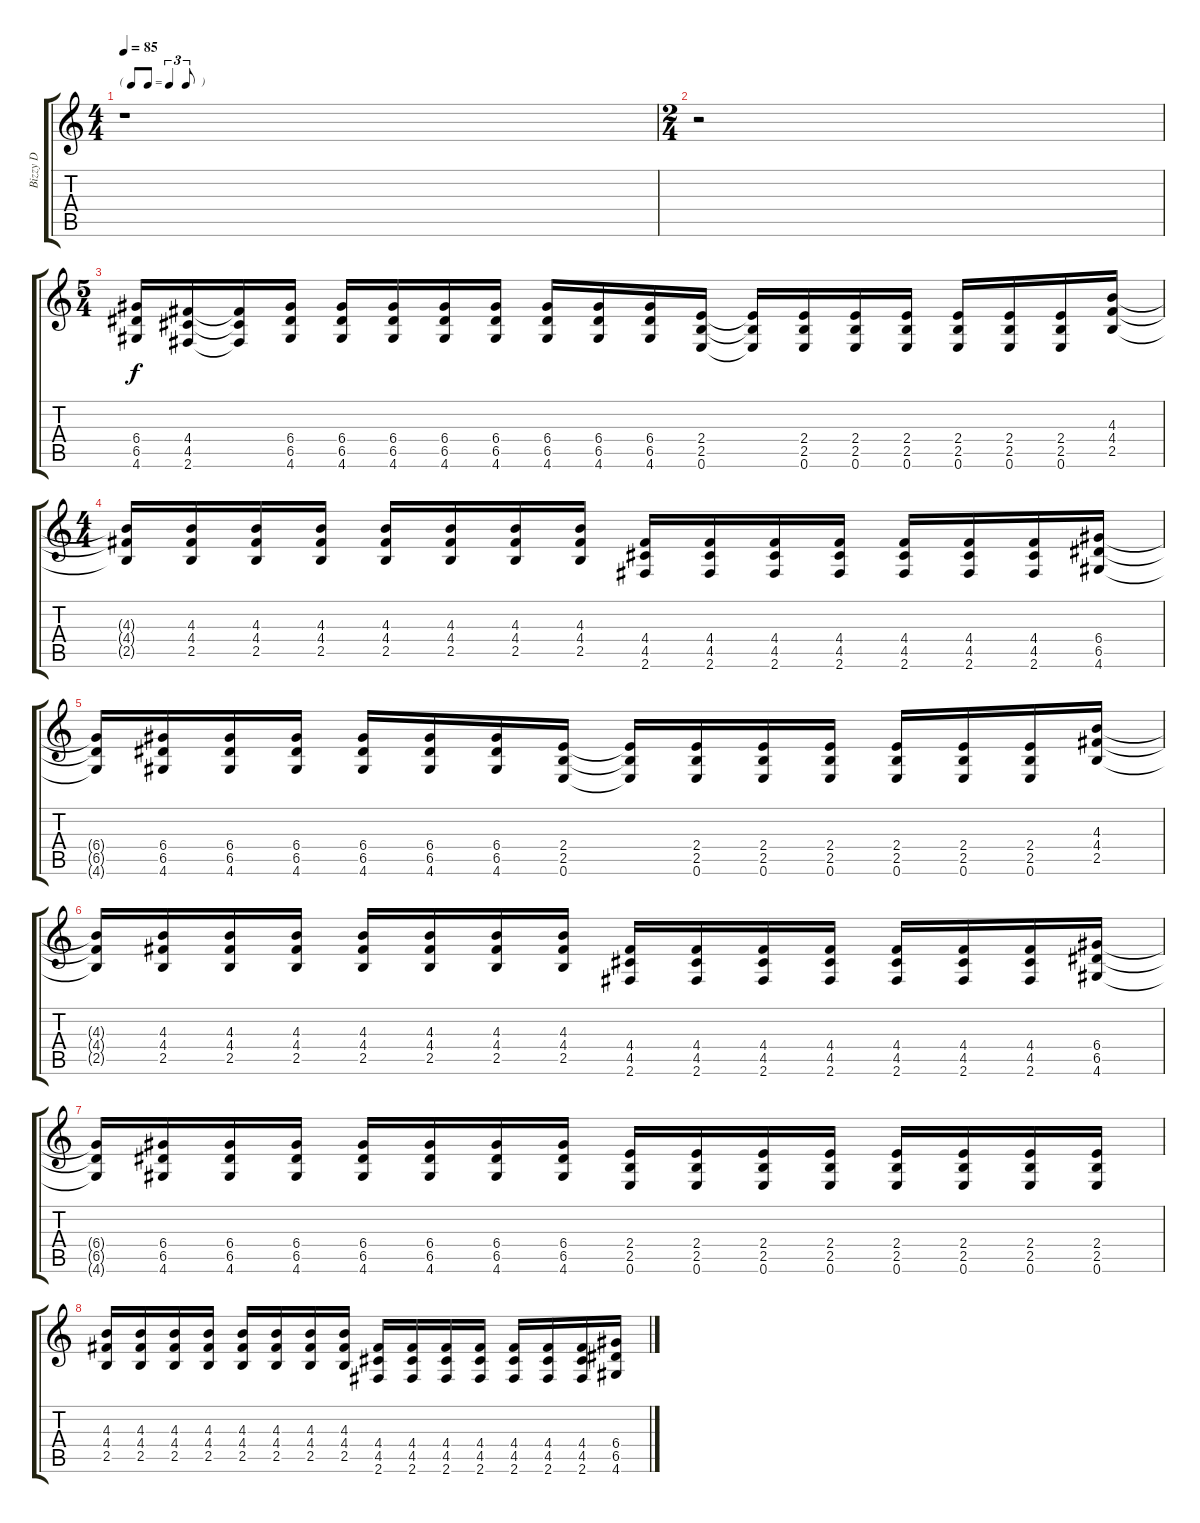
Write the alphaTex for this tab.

\track ("Bizzy D" "Bizzy D") {instrument distortionguitar}
\staff {score tabs}
\tuning (E4 B3 G3 D3 A2 E2) {hide}
\ts (4 4)
\tf triplet8th
\tempo 85
\clef g2
\ks c
r.1{dy f} |
\ts (2 4)
r.2 |
\ts (5 4)
(6.4 6.5 4.6).16 (4.4 4.5 2.6).16 (4.4{t} 4.5{t} 2.6{t}).16 (6.4 6.5 4.6).16 (6.4 6.5 4.6).16 (6.4 6.5 4.6).16 (6.4 6.5 4.6).16 (6.4 6.5 4.6).16 (6.4 6.5 4.6).16 (6.4 6.5 4.6).16 (6.4 6.5 4.6).16 (2.4 2.5 0.6).16 (2.4{t} 2.5{t} 0.6{t}).16 (2.4 2.5 0.6).16 (2.4 2.5 0.6).16 (2.4 2.5 0.6).16 (2.4 2.5 0.6).16 (2.4 2.5 0.6).16 (2.4 2.5 0.6).16 (4.3 4.4 2.5).16 |
\ts (4 4)
(4.3{t} 4.4{t} 2.5{t}).16 (4.3 4.4 2.5).16 (4.3 4.4 2.5).16 (4.3 4.4 2.5).16 (4.3 4.4 2.5).16 (4.3 4.4 2.5).16 (4.3 4.4 2.5).16 (4.3 4.4 2.5).16 (4.4 4.5 2.6).16 (4.4 4.5 2.6).16 (4.4 4.5 2.6).16 (4.4 4.5 2.6).16 (4.4 4.5 2.6).16 (4.4 4.5 2.6).16 (4.4 4.5 2.6).16 (6.4 6.5 4.6).16 |
(6.4{t} 6.5{t} 4.6{t}).16 (6.4 6.5 4.6).16 (6.4 6.5 4.6).16 (6.4 6.5 4.6).16 (6.4 6.5 4.6).16 (6.4 6.5 4.6).16 (6.4 6.5 4.6).16 (2.4 2.5 0.6).16 (2.4{t} 2.5{t} 0.6{t}).16 (2.4 2.5 0.6).16 (2.4 2.5 0.6).16 (2.4 2.5 0.6).16 (2.4 2.5 0.6).16 (2.4 2.5 0.6).16 (2.4 2.5 0.6).16 (4.3 4.4 2.5).16 |
(4.3{t} 4.4{t} 2.5{t}).16 (4.3 4.4 2.5).16 (4.3 4.4 2.5).16 (4.3 4.4 2.5).16 (4.3 4.4 2.5).16 (4.3 4.4 2.5).16 (4.3 4.4 2.5).16 (4.3 4.4 2.5).16 (4.4 4.5 2.6).16 (4.4 4.5 2.6).16 (4.4 4.5 2.6).16 (4.4 4.5 2.6).16 (4.4 4.5 2.6).16 (4.4 4.5 2.6).16 (4.4 4.5 2.6).16 (6.4 6.5 4.6).16 |
(6.4{t} 6.5{t} 4.6{t}).16 (6.4 6.5 4.6).16 (6.4 6.5 4.6).16 (6.4 6.5 4.6).16 (6.4 6.5 4.6).16 (6.4 6.5 4.6).16 (6.4 6.5 4.6).16 (6.4 6.5 4.6).16 (2.4 2.5 0.6).16 (2.4 2.5 0.6).16 (2.4 2.5 0.6).16 (2.4 2.5 0.6).16 (2.4 2.5 0.6).16 (2.4 2.5 0.6).16 (2.4 2.5 0.6).16 (2.4 2.5 0.6).16 |
(4.3 4.4 2.5).16 (4.3 4.4 2.5).16 (4.3 4.4 2.5).16 (4.3 4.4 2.5).16 (4.3 4.4 2.5).16 (4.3 4.4 2.5).16 (4.3 4.4 2.5).16 (4.3 4.4 2.5).16 (4.4 4.5 2.6).16 (4.4 4.5 2.6).16 (4.4 4.5 2.6).16 (4.4 4.5 2.6).16 (4.4 4.5 2.6).16 (4.4 4.5 2.6).16 (4.4 4.5 2.6).16 (6.4 6.5 4.6).16
